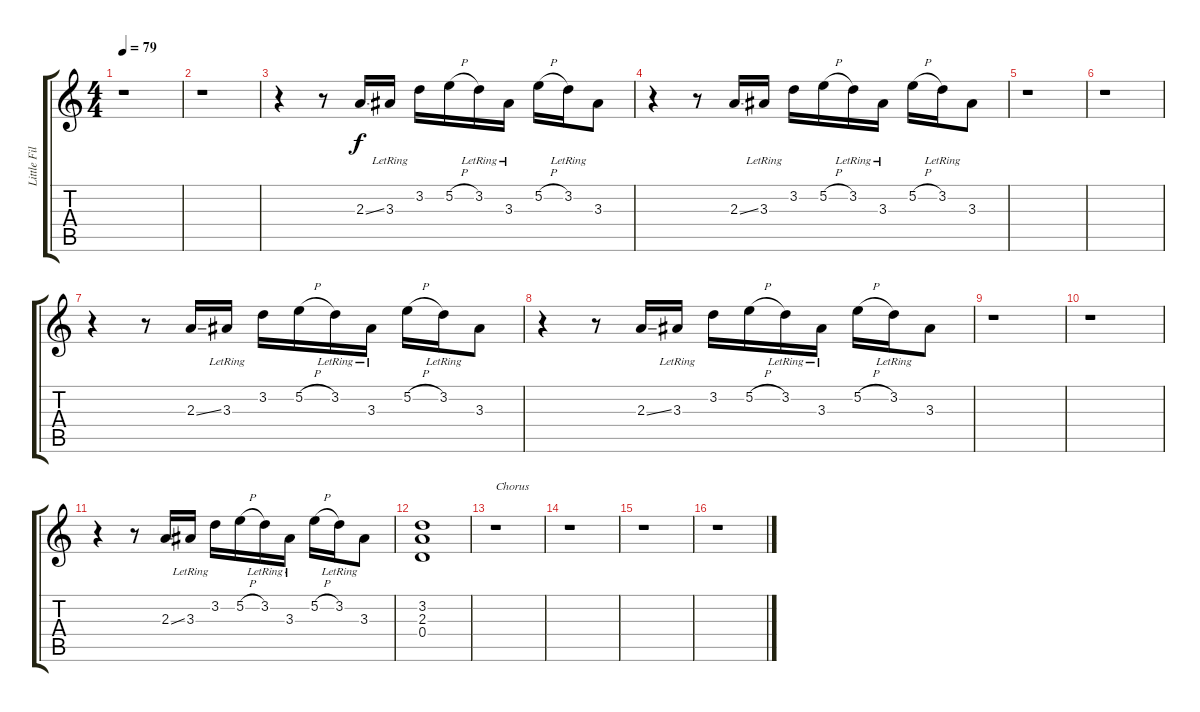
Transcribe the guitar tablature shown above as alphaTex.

\track ("Little Fills for Verse and Rhythm" "Little Fil") {instrument acousticguitarsteel}
\staff {score tabs}
\tuning (E4 B3 G3 D3 A2 E2) {hide}
\ts (4 4)
\tempo 79
\clef g2
\ks c
r.1{dy f} |
r.1 |
r.4 r.8 2.3{ss}.16 3.3{lr}.16 3.2.16 5.2{h}.16 3.2{lr}.16 3.3{lr}.16 5.2{h}.16 3.2{lr}.16 3.3.8 |
r.4 r.8 2.3{ss}.16 3.3{lr}.16 3.2.16 5.2{h}.16 3.2{lr}.16 3.3{lr}.16 5.2{h}.16 3.2{lr}.16 3.3.8 |
r.1 |
r.1 |
r.4 r.8 2.3{ss}.16 3.3{lr}.16 3.2.16 5.2{h}.16 3.2{lr}.16 3.3{lr}.16 5.2{h}.16 3.2{lr}.16 3.3.8 |
r.4 r.8 2.3{ss}.16 3.3{lr}.16 3.2.16 5.2{h}.16 3.2{lr}.16 3.3{lr}.16 5.2{h}.16 3.2{lr}.16 3.3.8 |
r.1 |
r.1 |
r.4 r.8 2.3{ss}.16 3.3{lr}.16 3.2.16 5.2{h}.16 3.2{lr}.16 3.3{lr}.16 5.2{h}.16 3.2{lr}.16 3.3.8 |
(3.2 2.3 0.4).1 |
r.1{txt "Chorus"} |
r.1 |
r.1 |
r.1
